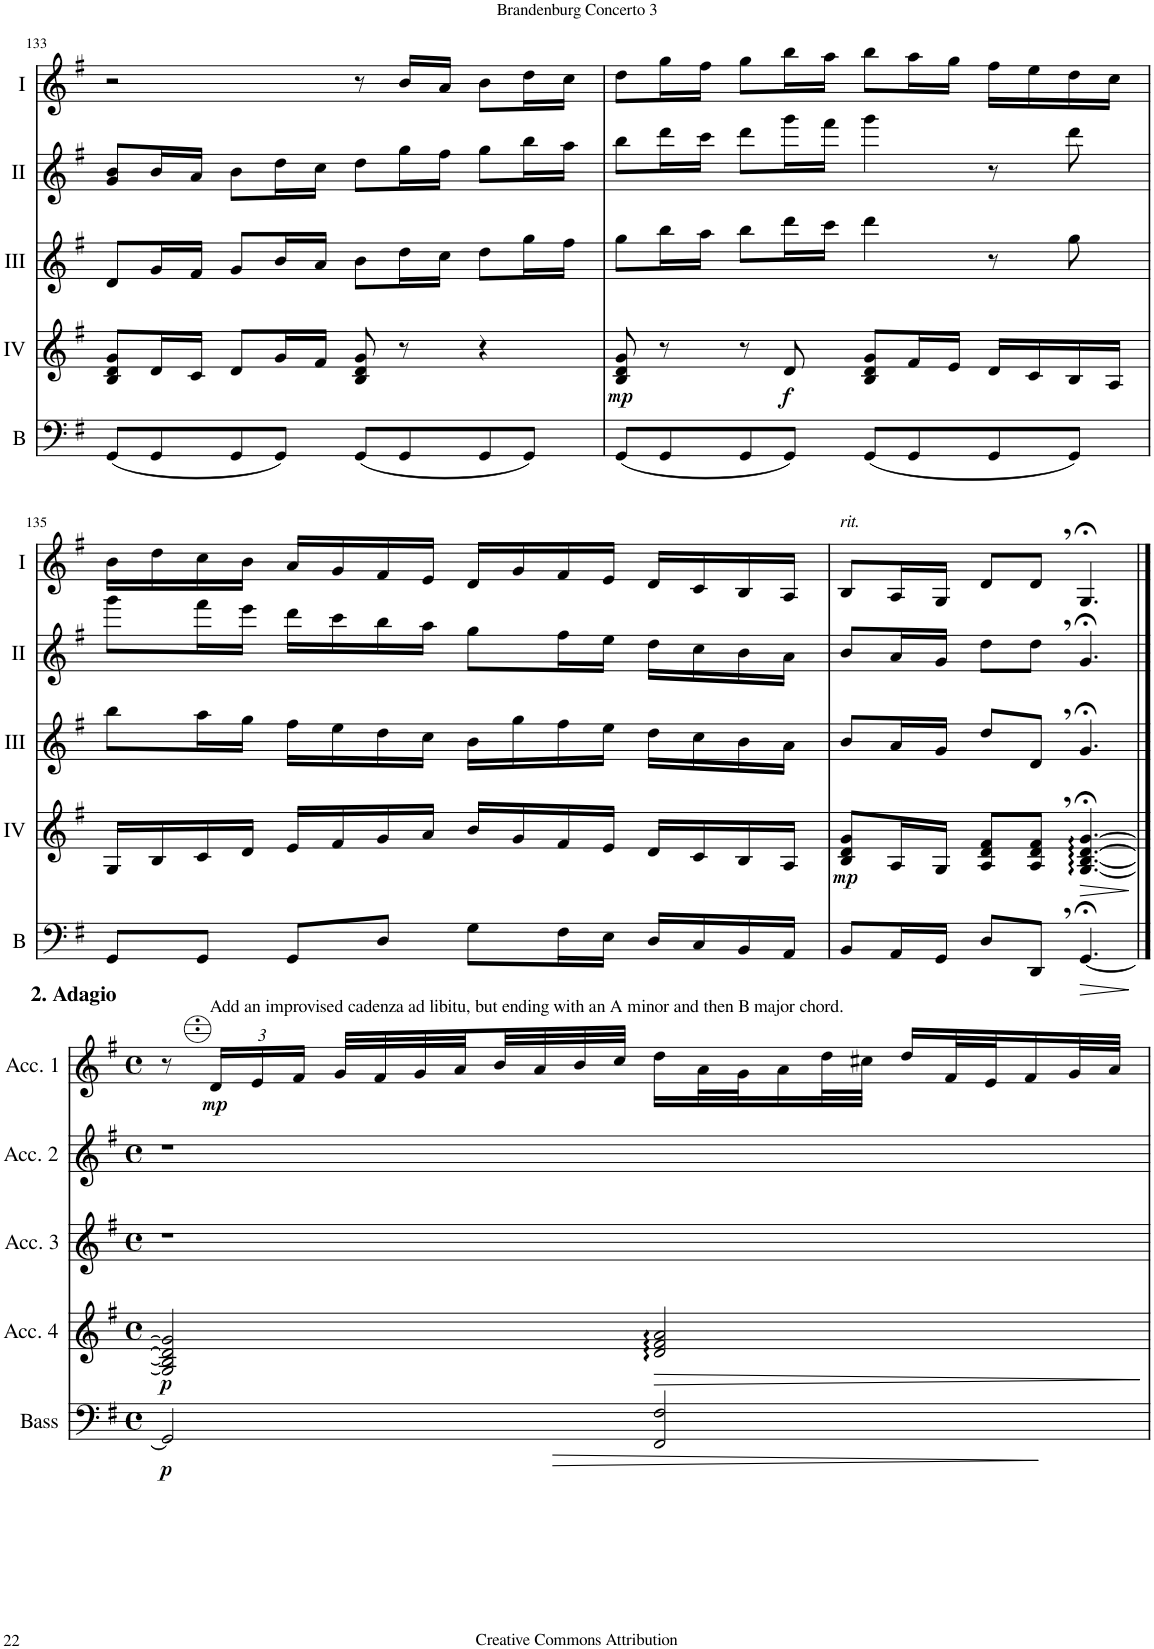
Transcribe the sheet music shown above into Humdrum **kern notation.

**kern	**dynam	**kern	**dynam	**kern	**kern	**kern	**dynam
*part5	*part5	*part4	*part4	*part3	*part2	*part1	*part1
*staff5	*staff5	*staff4	*staff4	*staff3	*staff2	*staff1	*staff1
*I"Bass	*	*I"Acc. 4	*	*I"Acc. 3	*I"Acc. 2	*I"Acc. 1	*
*I'B	*	*	*	*	*	*	*
!!LO:PB:g=z
*clefF4	*	*clefG2	*	*clefG2	*clefG2	*clefG2	*
*Trd7c12	*	*	*	*Trd7c12	*Trd7c12	*	*
*k[f#]	*	*k[f#]	*	*k[f#]	*k[f#]	*k[f#]	*
*M2/2	*	*M2/2	*	*M2/2	*M2/2	*M2/2	*
*met(c|)	*	*met(c|)	*	*met(c|)	*met(c|)	*met(c|)	*
=133	=133	=133	=133	=133	=133	=133	=133
(8GG/L	.	8B/ 8d/ 8g/L	.	8d/L	8g/ 8b/L	2r	.
8GG/	.	16d/L	.	16g/L	16b/L	.	.
.	.	16c/JJ	.	16f#/JJ	16a/JJ	.	.
8GG/	.	8d/L	.	8g/L	8b\L	.	.
8GG/J)	.	16g/L	.	16b/L	16dd\L	.	.
.	.	16f#/JJ	.	16a/JJ	16cc\JJ	.	.
(8GG/L	.	8B/ 8d/ 8g/	.	8b\L	8dd\L	8r	.
8GG/	.	8r	.	16dd\L	16gg\L	16b/LL	.
.	.	.	.	16cc\JJ	16ff#\JJ	16a/JJ	.
8GG/	.	4r	.	8dd\L	8gg\L	8b\L	.
8GG/J)	.	.	.	16gg\L	16bb\L	16dd\L	.
.	.	.	.	16ff#\JJ	16aa\JJ	16cc\JJ	.
=134	=134	=134	=134	=134	=134	=134	=134
!	!	!	!LO:DY:b	!	!	!	!
(8GG/L	.	8B/ 8d/ 8g/	mp	8gg\L	8bb\L	8dd\L	.
8GG/	.	8r	.	16bb\L	16ddd\L	16gg\L	.
.	.	.	.	16aa\JJ	16ccc\JJ	16ff#\JJ	.
8GG/	.	8r	.	8bb\L	8ddd\L	8gg\L	.
!	!	!	!LO:DY:b	!	!	!	!
8GG/J)	.	8d/	f	16ddd\L	16ggg\L	16bb\L	.
.	.	.	.	16ccc\JJ	16fff#\JJ	16aa\JJ	.
(8GG/L	.	8B/ 8d/ 8g/L	.	4ddd\	4ggg\	8bb\L	.
8GG/	.	16f#/L	.	.	.	16aa\L	.
.	.	16e/JJ	.	.	.	16gg\JJ	.
8GG/	.	16d/LL	.	8r	8r	16ff#\LL	.
.	.	16c/	.	.	.	16ee\	.
8GG/J)	.	16B/	.	8gg\	8ddd\	16dd\	.
.	.	16A/JJ	.	.	.	16cc\JJ	.
!!LO:LB:g=z
=135	=135	=135	=135	=135	=135	=135	=135
8GG/L	.	16G/LL	.	8bb\L	8ggg\L	16b\LL	.
.	.	16B/	.	.	.	16dd\	.
8GG/J	.	16c/	.	16aa\L	16fff#\L	16cc\	.
.	.	16d/JJ	.	16gg\JJ	16eee\JJ	16b\JJ	.
8GG/L	.	16e/LL	.	16ff#\LL	16ddd\LL	16a/LL	.
.	.	16f#/	.	16ee\	16ccc\	16g/	.
8D/J	.	16g/	.	16dd\	16bb\	16f#/	.
.	.	16a/JJ	.	16cc\JJ	16aa\JJ	16e/JJ	.
8G\L	.	16b/LL	.	16b\LL	8gg\L	16d/LL	.
.	.	16g/	.	16gg\	.	16g/	.
16F#\L	.	16f#/	.	16ff#\	16ff#\L	16f#/	.
16E\JJ	.	16e/JJ	.	16ee\JJ	16ee\JJ	16e/JJ	.
16D/LL	.	16d/LL	.	16dd\LL	16dd\LL	16d/LL	.
16C/	.	16c/	.	16cc\	16cc\	16c/	.
16BB/	.	16B/	.	16b\	16b\	16B/	.
16AA/JJ	.	16A/JJ	.	16a\JJ	16a\JJ	16A/JJ	.
=136	=136	=136	=136	=136	=136	=136	=136
!	!	!	!	!	!	!LO:TX:a:i:t=rit.	!
!	!	!	!LO:DY:b	!	!	!	!
8BB/L	.	8B/ 8d/ 8g/L	mp	8b/L	8b/L	8B/L	.
16AA/L	.	16A/L	.	16a/L	16a/L	16A/L	.
16GG/JJ	.	16G/JJ	.	16g/JJ	16g/JJ	16G/JJ	.
8D/L	.	8A/ 8d/ 8f#/L	.	8dd/L	8dd\L	8d/L	.
8DD,/J	.	8A/, 8d/, 8f#/,J	.	8d,/J	8dd,\J	8d,/J	.
!	!LO:HP:b	!	!LO:HP:b	!	!	!	!
[4.GG;</	>	[4.G/;< [4.B/;< [4.d/;< [4.g/;<	>	4.g;</	4.g;</	4.G;</	.
.	]	.	]	.	.	.	.
!!LO:LB:g=z
==1	==1	==1	==1	==1	==1	==1	==1
*M4/4	*	*M4/4	*	*M4/4	*M4/4	*M4/4	*
*met(c)	*	*met(c)	*	*met(c)	*met(c)	*met(c)	*
!	!	!	!	!	!	!LO:TX:a:B:t=2. Adagio	!
!	!LO:DY:b	!	!LO:DY:b	!	!	!	!
2GG/]	p	2G/] 2B/] 2d/] 2g/]	p	1r	1r	8r	.
*	*	*	*	*	*	*Xbrackettup	*
!	!	!	!	!	!	!LO:TX:a:t=Add an improvised cadenza ad libitu, but ending with an A minor and then B major chord.	!
!	!	!	!	!	!	!	!LO:DY:b
.	.	.	.	.	.	24d/LL	mp
.	.	.	.	.	.	24e/	.
.	.	.	.	.	.	24f#/JJ	.
.	.	.	.	.	.	32g/LLL	.
.	.	.	.	.	.	32f#/	.
.	.	.	.	.	.	32g/	.
.	.	.	.	.	.	32a/	.
.	.	.	.	.	.	32b/	.
.	.	.	.	.	.	32a/	.
.	.	.	.	.	.	32b/	.
.	.	.	.	.	.	32cc/JJJ	.
!	!LO:HP:b	!	!LO:HP:b	!	!	!	!
2FF#/ 2F#/	>	2d/ 2f#/ 2a/	>	.	.	16dd\LL	.
.	.	.	.	.	.	32a\L	.
.	.	.	.	.	.	32g\J	.
.	.	.	.	.	.	16a\	.
.	.	.	.	.	.	32dd\L	.
.	.	.	.	.	.	32cc#X\JJJ	.
.	.	.	.	.	.	16dd/LL	.
.	.	.	.	.	.	32f#/L	.
.	.	.	.	.	.	32e/J	.
.	.	.	.	.	.	16f#/	.
.	.	.	.	.	.	32g/L	.
.	.	.	.	.	.	32a/JJJ	.
.	]	.	]	.	.	.	.
=	=	=	=	=	=	=	=
*-	*-	*-	*-	*-	*-	*-	*-
